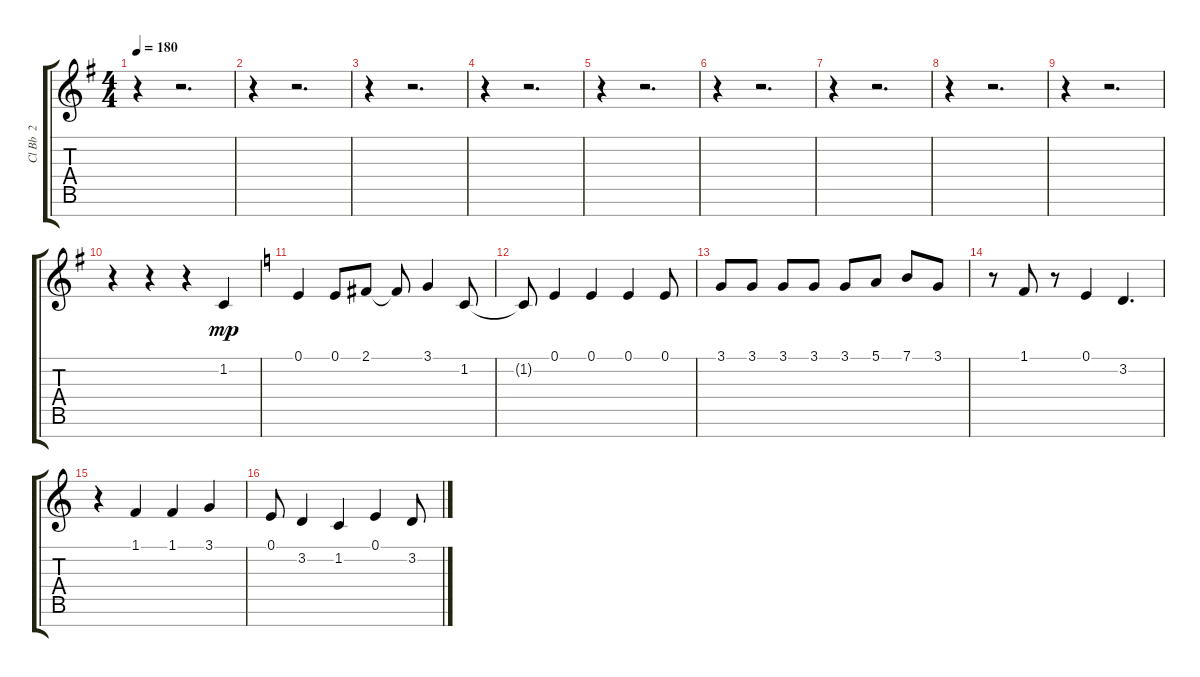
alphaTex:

\track ("Cl Bb  2" "Cl Bb  2") {instrument clarinet}
\staff {score tabs}
\tuning (E4 B3 G3 D3 A2 E2 B1) {hide}
\ts (4 4)
\tempo 180
\clef g2
\ks g
r.4{dy mf} r.2{d} |
r.4 r.2{d} |
r.4 r.2{d} |
r.4 r.2{d} |
r.4 r.2{d} |
r.4 r.2{d} |
r.4 r.2{d} |
r.4 r.2{d} |
r.4 r.2{d} |
r.4 r.4 r.4 1.2.4{dy mp} |
\ks c
0.1.4 0.1.8 2.1.8 2.1{t}.8 3.1.4 1.2.8 |
1.2{t}.8 0.1.4 0.1.4 0.1.4 0.1.8 |
3.1.8 3.1.8 3.1.8 3.1.8 3.1.8 5.1.8 7.1.8 3.1.8 |
r.8 1.1.8 r.8 0.1.4 3.2.4{d} |
r.4 1.1.4 1.1.4 3.1.4 |
0.1.8 3.2.4 1.2.4 0.1.4 3.2.8
